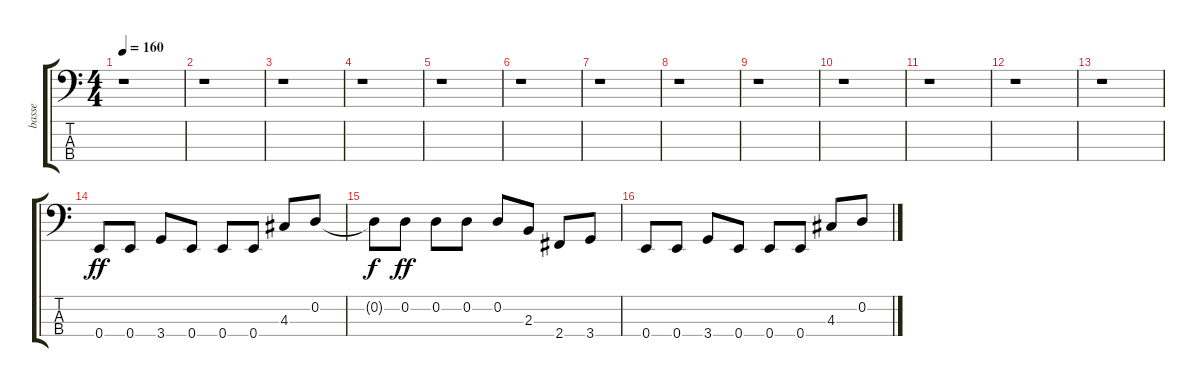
\track ("basse" "basse") {instrument electricbassfinger}
\staff {score tabs}
\tuning (G2 D2 A1 E1) {hide}
\ts (4 4)
\tempo 160
\clef f4
\ks c
r.1{dy ff instrument electricbassfinger} |
r.1 |
r.1 |
r.1 |
r.1 |
r.1 |
r.1 |
r.1 |
r.1 |
r.1 |
r.1 |
r.1 |
r.1 |
0.4.8 0.4.8 3.4.8 0.4.8 0.4.8 0.4.8 4.3.8 0.2.8 |
0.2{t}.8{dy f} 0.2.8{dy ff} 0.2.8 0.2.8 0.2.8 2.3.8 2.4.8 3.4.8 |
0.4.8 0.4.8 3.4.8 0.4.8 0.4.8 0.4.8 4.3.8 0.2.8
